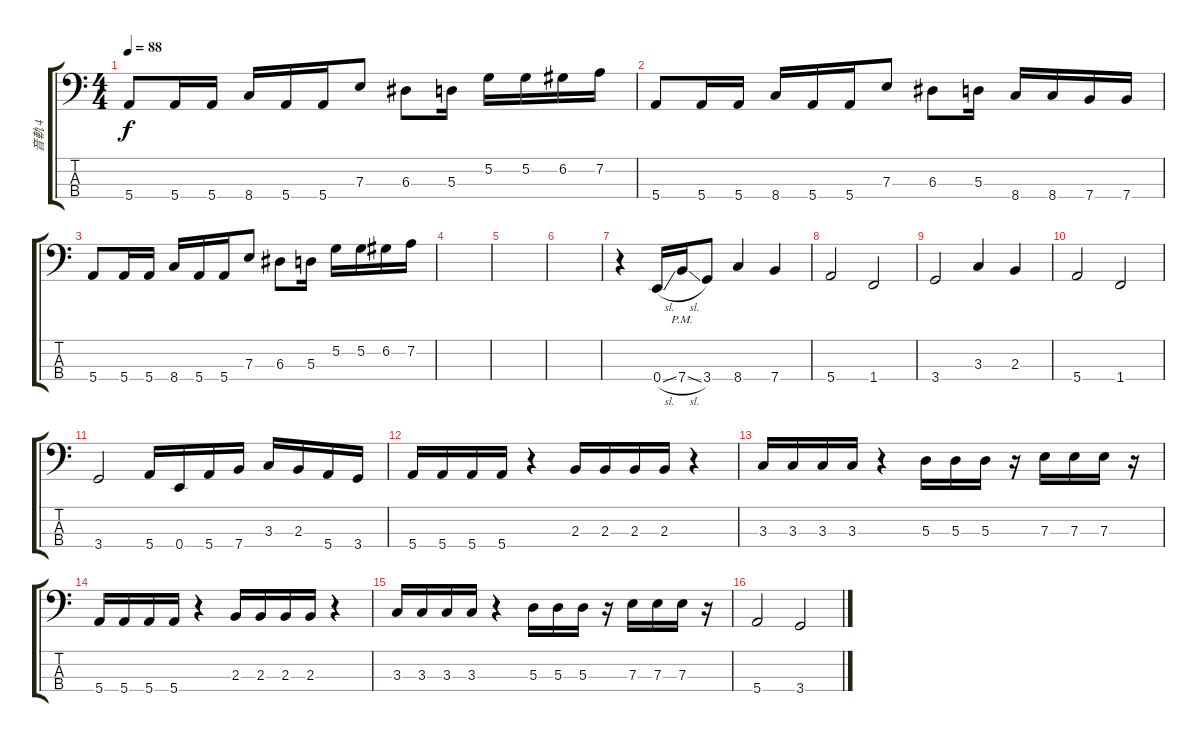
\track ("音軌 4" "音軌 4") {instrument electricbassfinger}
\staff {score tabs}
\tuning (G2 D2 A1 E1) {hide}
\ts (4 4)
\tempo 88
\clef f4
\ks c
5.4.8{dy f} 5.4.16 5.4.16 8.4.16 5.4.16 5.4.16 7.3.8 6.3.8 5.3.16 5.2.16 5.2.16 6.2.16 7.2.16 |
5.4.8 5.4.16 5.4.16 8.4.16 5.4.16 5.4.16 7.3.8 6.3.8 5.3.16 8.4.16 8.4.16 7.4.16 7.4.16 |
5.4.8 5.4.16 5.4.16 8.4.16 5.4.16 5.4.16 7.3.8 6.3.8 5.3.16 5.2.16 5.2.16 6.2.16 7.2.16 |
|
|
|
r.4 0.4{sl}.16 7.4{sl pm}.16 3.4.8 8.4.4 7.4.4 |
5.4.2 1.4.2 |
3.4.2 3.3.4 2.3.4 |
5.4.2 1.4.2 |
3.4.2 5.4.16 0.4.16 5.4.16 7.4.16 3.3.16 2.3.16 5.4.16 3.4.16 |
5.4.16 5.4.16 5.4.16 5.4.16 r.4 2.3.16 2.3.16 2.3.16 2.3.16 r.4 |
3.3.16 3.3.16 3.3.16 3.3.16 r.4 5.3.16 5.3.16 5.3.16 r.16 7.3.16 7.3.16 7.3.16 r.16 |
5.4.16 5.4.16 5.4.16 5.4.16 r.4 2.3.16 2.3.16 2.3.16 2.3.16 r.4 |
3.3.16 3.3.16 3.3.16 3.3.16 r.4 5.3.16 5.3.16 5.3.16 r.16 7.3.16 7.3.16 7.3.16 r.16 |
5.4.2 3.4.2
